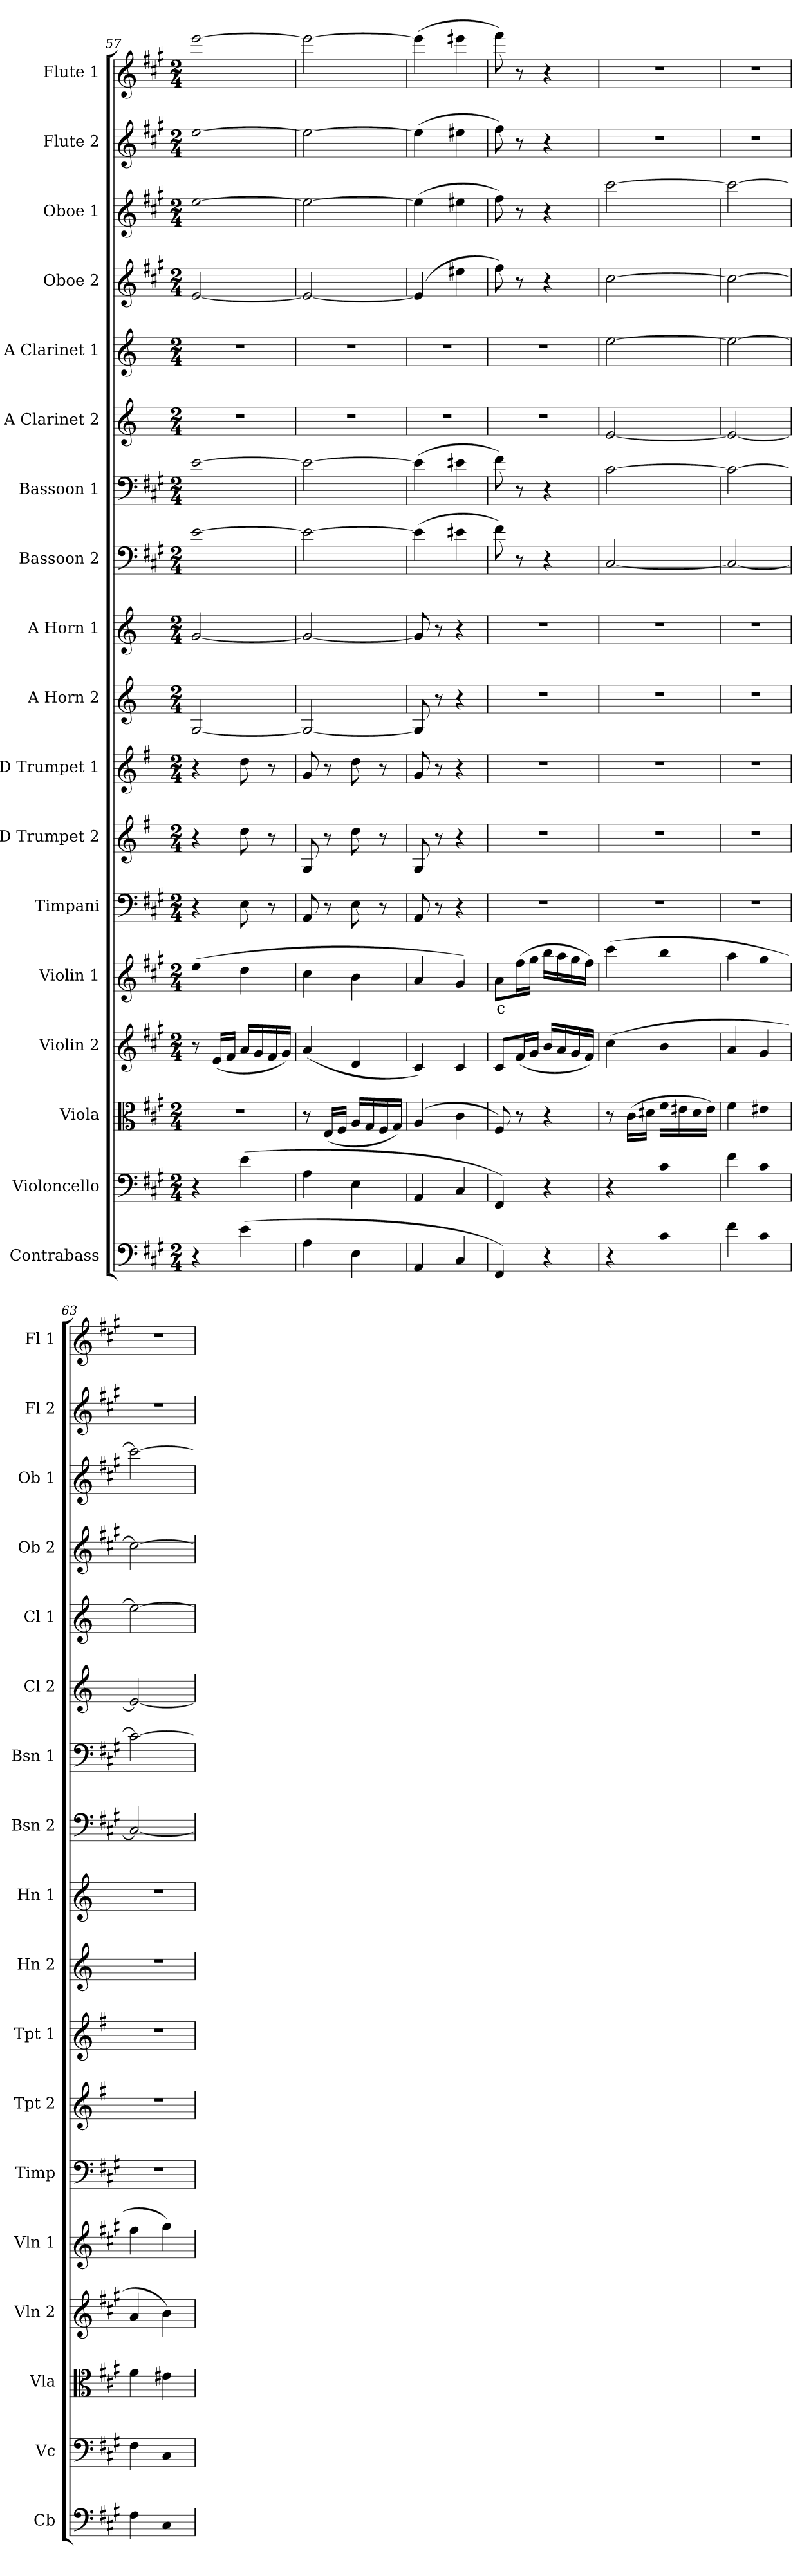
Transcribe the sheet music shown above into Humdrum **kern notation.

**kern	**kern	**kern	**kern	**kern	**text	**kern	**kern	**kern	**kern	**kern	**kern	**kern	**kern	**kern	**kern	**kern	**kern	**kern
*part18	*part17	*part16	*part15	*part14	*part14	*part13	*part12	*part11	*part10	*part9	*part8	*part7	*part6	*part5	*part4	*part3	*part2	*part1
*staff18	*staff17	*staff16	*staff15	*staff14	*staff14	*staff13	*staff12	*staff11	*staff10	*staff9	*staff8	*staff7	*staff6	*staff5	*staff4	*staff3	*staff2	*staff1
*I"Contrabass	*I"Violoncello	*I"Viola	*I"Violin 2	*I"Violin 1	*	*I"Timpani	*I"D Trumpet 2	*I"D Trumpet 1	*I"A Horn 2	*I"A Horn 1	*I"Bassoon 2	*I"Bassoon 1	*I"A Clarinet 2	*I"A Clarinet 1	*I"Oboe 2	*I"Oboe 1	*I"Flute 2	*I"Flute 1
*I'Cb	*I'Vc	*I'Vla	*I'Vln 2	*I'Vln 1	*	*I'Timp	*I'Tpt 2	*I'Tpt 1	*I'Hn 2	*I'Hn 1	*I'Bsn 2	*I'Bsn 1	*I'Cl 2	*I'Cl 1	*I'Ob 2	*I'Ob 1	*I'Fl 2	*I'Fl 1
*clefF4	*clefF4	*clefC3	*clefG2	*clefG2	*	*clefF4	*clefG2	*clefG2	*clefG2	*clefG2	*clefF4	*clefF4	*clefG2	*clefG2	*clefG2	*clefG2	*clefG2	*clefG2
*ITrd7c12	*	*	*	*	*	*	*ITrd-1c-2	*ITrd-1c-2	*ITrd2c3	*ITrd2c3	*	*	*ITrd2c3	*ITrd2c3	*	*	*	*
*k[f#c#g#]	*k[f#c#g#]	*k[f#c#g#]	*k[f#c#g#]	*k[f#c#g#]	*	*k[f#c#g#]	*k[f#c#g#]	*k[f#c#g#]	*k[f#c#g#]	*k[f#c#g#]	*k[f#c#g#]	*k[f#c#g#]	*k[f#c#g#]	*k[f#c#g#]	*k[f#c#g#]	*k[f#c#g#]	*k[f#c#g#]	*k[f#c#g#]
*M2/4	*M2/4	*M2/4	*M2/4	*M2/4	*	*M2/4	*M2/4	*M2/4	*M2/4	*M2/4	*M2/4	*M2/4	*M2/4	*M2/4	*M2/4	*M2/4	*M2/4	*M2/4
=57	=57	=57	=57	=57	=57	=57	=57	=57	=57	=57	=57	=57	=57	=57	=57	=57	=57	=57
4r	4r	2r	8r	(4ee\	.	4r	4r	4r	[2E/	[2e/	[2e\	[2e\	2r	2r	[2e/	[2ee\	[2ee\	[2eee\
.	.	.	(16e/LL	.	.	.	.	.	.	.	.	.	.	.	.	.	.	.
.	.	.	16f#/JJ	.	.	.	.	.	.	.	.	.	.	.	.	.	.	.
(4E\	(4e\	.	16a/LL	4dd\	.	8E\	8ee\	8ee\	.	.	.	.	.	.	.	.	.	.
.	.	.	16g#/	.	.	.	.	.	.	.	.	.	.	.	.	.	.	.
.	.	.	16f#/	.	.	8r	8r	8r	.	.	.	.	.	.	.	.	.	.
.	.	.	16g#/JJ)	.	.	.	.	.	.	.	.	.	.	.	.	.	.	.
=58	=58	=58	=58	=58	=58	=58	=58	=58	=58	=58	=58	=58	=58	=58	=58	=58	=58	=58
4AA\	4A\	8r	(4a/	4cc#\	.	8AA/	8A/	8a/	2E/_	2e/_	2e\_	2e\_	2r	2r	2e/_	2ee\_	2ee\_	2eee\_
.	.	(16E/LL	.	.	.	8r	8r	8r	.	.	.	.	.	.	.	.	.	.
.	.	16F#/JJ	.	.	.	.	.	.	.	.	.	.	.	.	.	.	.	.
4EE\	4E\	16A/LL	4d/	4b\	.	8E\	8ee\	8ee\	.	.	.	.	.	.	.	.	.	.
.	.	16G#/	.	.	.	.	.	.	.	.	.	.	.	.	.	.	.	.
.	.	16F#/	.	.	.	8r	8r	8r	.	.	.	.	.	.	.	.	.	.
.	.	16G#/JJ)	.	.	.	.	.	.	.	.	.	.	.	.	.	.	.	.
=59	=59	=59	=59	=59	=59	=59	=59	=59	=59	=59	=59	=59	=59	=59	=59	=59	=59	=59
4AAA/	4AA/	(4A/	4c#/)	4a/	.	8AA/	8A/	8a/	8E/]	8e/]	(4e\]	(4e\]	2r	2r	(4e/]	(4ee\]	(4ee\]	(4eee\]
.	.	.	.	.	.	8r	8r	8r	8r	8r	.	.	.	.	.	.	.	.
4CC#/	4C#/	4c#\	4c#/	4g#/)	.	4r	4r	4r	4r	4r	4e#X\	4e#X\	.	.	4ee#X\	4ee#X\	4ee#X\	4eee#X\
=60	=60	=60	=60	=60	=60	=60	=60	=60	=60	=60	=60	=60	=60	=60	=60	=60	=60	=60
!	!	!	!	!	!LO:LY:b:color=#FF0000	!	!	!	!	!	!	!	!	!	!	!	!	!
4FFF#/)	4FF#/)	8F#/)	8c#/L	8a\L	c	2r	2r	2r	2r	2r	8f#\)	8f#\)	2r	2r	8ff#\)	8ff#\)	8ff#\)	8fff#\)
.	.	8r	(16f#/L	(16ff#\L	.	.	.	.	.	.	8r	8r	.	.	8r	8r	8r	8r
.	.	.	16g#/JJ	16gg#\JJ	.	.	.	.	.	.	.	.	.	.	.	.	.	.
4r	4r	4r	16b/LL	16bb\LL	.	.	.	.	.	.	4r	4r	.	.	4r	4r	4r	4r
.	.	.	16a/	16aa\	.	.	.	.	.	.	.	.	.	.	.	.	.	.
.	.	.	16g#/	16gg#\	.	.	.	.	.	.	.	.	.	.	.	.	.	.
.	.	.	16f#/JJ)	16ff#\JJ)	.	.	.	.	.	.	.	.	.	.	.	.	.	.
!!LO:PB:g=z
=61	=61	=61	=61	=61	=61	=61	=61	=61	=61	=61	=61	=61	=61	=61	=61	=61	=61	=61
4r	4r	8r	(4cc#\	(4ccc#\	.	2r	2r	2r	2r	2r	[2C#/	[2c#\	[2c#/	[2cc#\	[2cc#\	[2ccc#\	2r	2r
.	.	(16c#\LL	.	.	.	.	.	.	.	.	.	.	.	.	.	.	.	.
.	.	16d#X\JJ	.	.	.	.	.	.	.	.	.	.	.	.	.	.	.	.
4C#\	4c#\	16f#\LL	4b\	4bb\	.	.	.	.	.	.	.	.	.	.	.	.	.	.
.	.	16e#X\	.	.	.	.	.	.	.	.	.	.	.	.	.	.	.	.
.	.	16d#\	.	.	.	.	.	.	.	.	.	.	.	.	.	.	.	.
.	.	16e#\JJ)	.	.	.	.	.	.	.	.	.	.	.	.	.	.	.	.
=62	=62	=62	=62	=62	=62	=62	=62	=62	=62	=62	=62	=62	=62	=62	=62	=62	=62	=62
4F#\	4f#\	4f#\	4a/	4aa\	.	2r	2r	2r	2r	2r	2C#/_	2c#\_	2c#/_	2cc#\_	2cc#\_	2ccc#\_	2r	2r
4C#\	4c#\	4e#X\	4g#/	4gg#\	.	.	.	.	.	.	.	.	.	.	.	.	.	.
=63	=63	=63	=63	=63	=63	=63	=63	=63	=63	=63	=63	=63	=63	=63	=63	=63	=63	=63
4FF#\	4F#\	4f#\	4a/	4ff#\	.	2r	2r	2r	2r	2r	2C#/_	2c#\_	2c#/_	2cc#\_	2cc#\_	2ccc#\_	2r	2r
4CC#/	4C#/	4e#X\	4b\)	4gg#\)	.	.	.	.	.	.	.	.	.	.	.	.	.	.
=	=	=	=	=	=	=	=	=	=	=	=	=	=	=	=	=	=	=
*-	*-	*-	*-	*-	*-	*-	*-	*-	*-	*-	*-	*-	*-	*-	*-	*-	*-	*-
